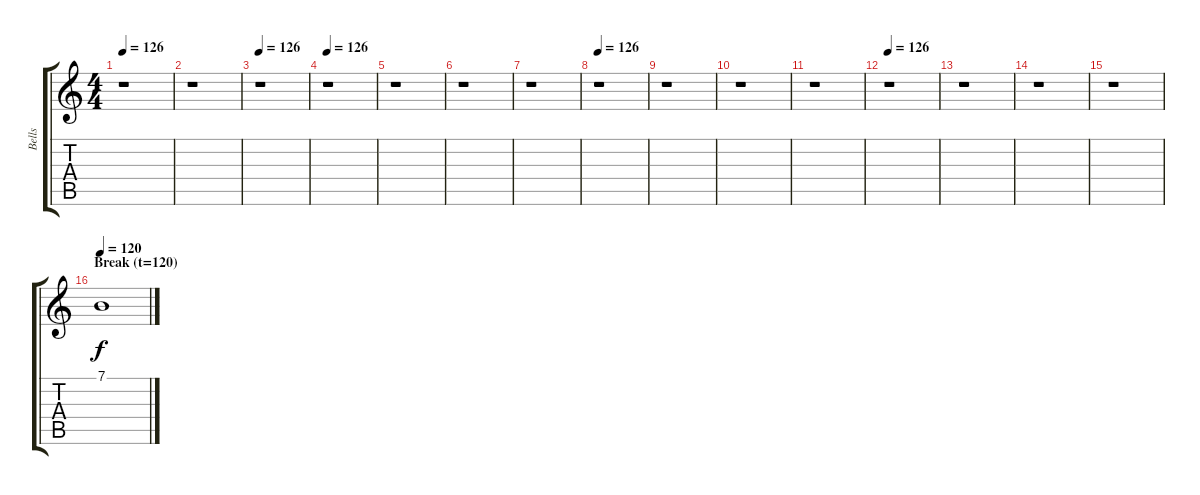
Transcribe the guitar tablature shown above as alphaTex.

\track ("Bells" "Bells") {instrument tubularbells}
\staff {score tabs}
\tuning (E4 B3 G3 D3 A2 E2) {hide}
\ts (4 4)
\tempo 126
\clef g2
\ks c
r.1{dy f} |
r.1 |
\tempo 126
r.1 |
\section ("" "")
\tempo 126
r.1 |
r.1 |
r.1 |
r.1 |
\tempo 126
r.1 |
r.1 |
r.1 |
r.1 |
\tempo 126
r.1 |
r.1 |
r.1 |
r.1 |
\section ("" "Break (t=120)")
\tempo 120
7.1.1{volume 16 balance 8 instrument tubularbells}
